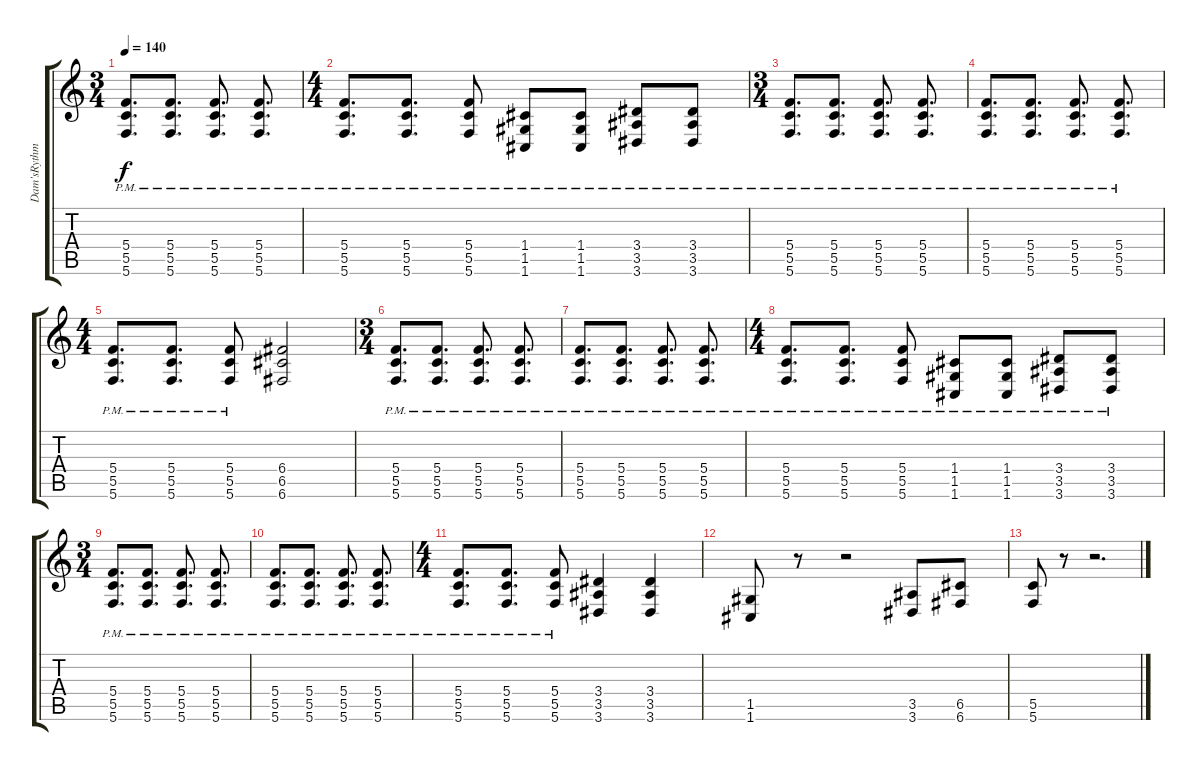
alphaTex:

\track ("Dam'sRythm" "Dam'sRythm") {instrument distortionguitar}
\staff {score tabs}
\tuning (D4 A3 F3 C3 G2 C2) {hide}
\ts (3 4)
\tempo 140
\clef g2
\ks c
(5.4{pm} 5.5{pm} 5.6{pm}).8{d dy f} (5.4{pm} 5.5{pm} 5.6{pm}).8{d} (5.4{pm} 5.5{pm} 5.6{pm}).8{d} (5.4{pm} 5.5{pm} 5.6{pm}).8{d} |
\ts (4 4)
(5.4{pm} 5.5{pm} 5.6{pm}).8{d} (5.4{pm} 5.5{pm} 5.6{pm}).8{d} (5.4{pm} 5.5{pm} 5.6{pm}).8 (1.4{pm} 1.5{pm} 1.6{pm}).8 (1.4{pm} 1.5{pm} 1.6{pm}).8 (3.4{pm} 3.5{pm} 3.6{pm}).8 (3.4{pm} 3.5{pm} 3.6{pm}).8 |
\ts (3 4)
(5.4{pm} 5.5{pm} 5.6{pm}).8{d} (5.4{pm} 5.5{pm} 5.6{pm}).8{d} (5.4{pm} 5.5{pm} 5.6{pm}).8{d} (5.4{pm} 5.5{pm} 5.6{pm}).8{d} |
(5.4{pm} 5.5{pm} 5.6{pm}).8{d} (5.4{pm} 5.5{pm} 5.6{pm}).8{d} (5.4{pm} 5.5{pm} 5.6{pm}).8{d} (5.4{pm} 5.5{pm} 5.6{pm}).8{d} |
\ts (4 4)
(5.4{pm} 5.5{pm} 5.6{pm}).8{d} (5.4{pm} 5.5{pm} 5.6{pm}).8{d} (5.4{pm} 5.5{pm} 5.6{pm}).8 (6.4 6.5 6.6).2 |
\ts (3 4)
(5.4{pm} 5.5{pm} 5.6{pm}).8{d} (5.4{pm} 5.5{pm} 5.6{pm}).8{d} (5.4{pm} 5.5{pm} 5.6{pm}).8{d} (5.4{pm} 5.5{pm} 5.6{pm}).8{d} |
(5.4{pm} 5.5{pm} 5.6{pm}).8{d} (5.4{pm} 5.5{pm} 5.6{pm}).8{d} (5.4{pm} 5.5{pm} 5.6{pm}).8{d} (5.4{pm} 5.5{pm} 5.6{pm}).8{d} |
\ts (4 4)
(5.4{pm} 5.5{pm} 5.6{pm}).8{d} (5.4{pm} 5.5{pm} 5.6{pm}).8{d} (5.4{pm} 5.5{pm} 5.6{pm}).8 (1.4{pm} 1.5{pm} 1.6{pm}).8 (1.4{pm} 1.5{pm} 1.6{pm}).8 (3.4{pm} 3.5{pm} 3.6{pm}).8 (3.4{pm} 3.5{pm} 3.6{pm}).8 |
\ts (3 4)
(5.4{pm} 5.5{pm} 5.6{pm}).8{d} (5.4{pm} 5.5{pm} 5.6{pm}).8{d} (5.4{pm} 5.5{pm} 5.6{pm}).8{d} (5.4{pm} 5.5{pm} 5.6{pm}).8{d} |
(5.4{pm} 5.5{pm} 5.6{pm}).8{d} (5.4{pm} 5.5{pm} 5.6{pm}).8{d} (5.4{pm} 5.5{pm} 5.6{pm}).8{d} (5.4{pm} 5.5{pm} 5.6{pm}).8{d} |
\ts (4 4)
(5.4{pm} 5.5{pm} 5.6{pm}).8{d} (5.4{pm} 5.5{pm} 5.6{pm}).8{d} (5.4{pm} 5.5{pm} 5.6{pm}).8 (3.4 3.5 3.6).4 (3.4 3.5 3.6).4 |
(1.5 1.6).8 r.8 r.2 (3.5 3.6).8 (6.5 6.6).8 |
(5.5 5.6).8 r.8 r.2{d}
